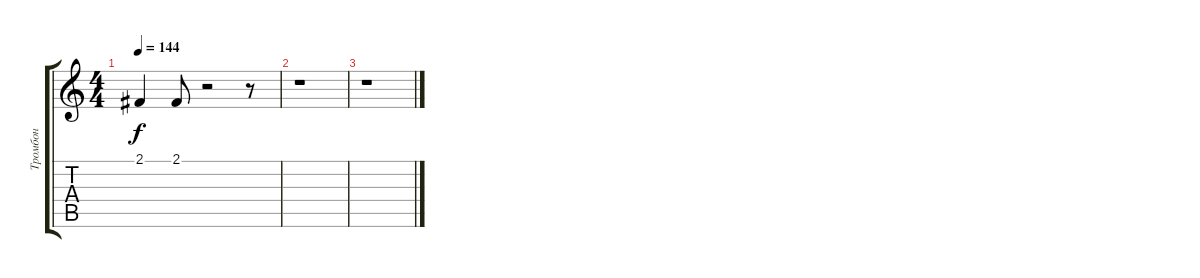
\track ("Тромбон" "Тромбон") {instrument trombone}
\staff {score tabs}
\tuning (E4 B3 G3 D3 A2 E2) {hide}
\ts (4 4)
\tempo 144
\clef g2
\ks c
2.1.4{dy f} 2.1.8 r.2 r.8 |
r.1 |
r.1
